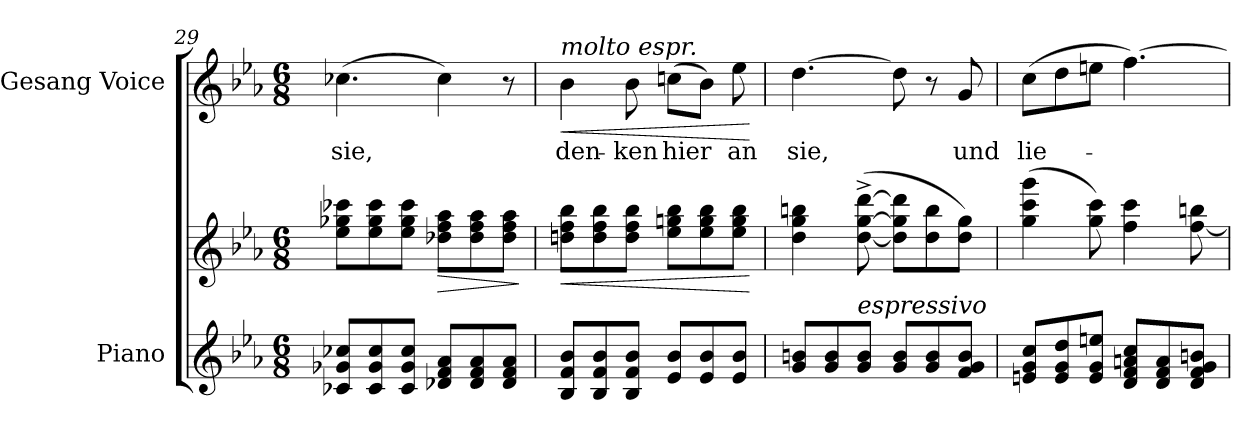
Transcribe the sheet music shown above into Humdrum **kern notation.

**kern	**kern	**dynam	**kern	**text	**dynam
*part2	*part2	*part2	*part1	*part1	*part1
*staff3	*staff2	*staff2/3	*staff1	*staff1	*staff1
*I"Piano	*	*	*I"Gesang Voice	*	*
*I'Pno	*	*	*	*	*
!!LO:LB:g=z
*clefG2	*clefG2	*	*clefG2	*	*
*k[b-e-a-]	*k[b-e-a-]	*	*k[b-e-a-]	*	*
*M6/8	*M6/8	*	*M6/8	*	*
=29	=29	=29	=29	=29	=29
!	!	!	!	!LO:LY:b	!
8c-X/ 8g-X/ 8cc-X/L	8ee-\ 8gg-X\ 8ccc-X\L	.	(>4.cc-X\	sie,	.
8c-/ 8g-/ 8cc-/	8ee-\ 8gg-\ 8ccc-\	.	.	.	.
8c-/ 8g-/ 8cc-/J	8ee-\ 8gg-\ 8ccc-\J	.	.	.	.
!	!	!LO:HP:b	!	!	!
8d-X/ 8f/ 8a-/L	8dd-X\ 8ff\ 8aa-\L	>	4cc-\)	.	.
8d-/ 8f/ 8a-/	8dd-\ 8ff\ 8aa-\	.	.	.	.
8d-/ 8f/ 8a-/J	8dd-\ 8ff\ 8aa-\J	.	8r	.	.
.	.	]	.	.	.
=30	=30	=30	=30	=30	=30
!	!	!	!LO:TX:a:i:t=molto espr.	!	!
!	!	!LO:HP:b	!	!LO:LY:b	!LO:HP:b
8B-/ 8f/ 8b-/L	8ddn\ 8ff\ 8bb-\L	<	4b-\	den-	<
8B-/ 8f/ 8b-/	8dd\ 8ff\ 8bb-\	.	.	.	.
!	!	!	!	!LO:LY:b	!
8B-/ 8f/ 8b-/J	8dd\ 8ff\ 8bb-\J	.	8b-\	-ken	.
!	!	!	!	!LO:LY:b	!
8e-/ 8b-/L	8ee-\ 8ggn\ 8bb-\L	.	(>8ccn\L	hier	.
8e-/ 8b-/	8ee-\ 8gg\ 8bb-\	.	8b-\J)	.	.
!	!	!	!	!LO:LY:b	!
8e-/ 8b-/J	8ee-\ 8gg\ 8bb-\J	.	8ee-\	an	.
.	.	[	.	.	[
=31	=31	=31	=31	=31	=31
!	!	!	!	!LO:LY:b	!
8g/ 8bn/L	4dd\ 4gg\ 4bbn\	.	[4.dd\	sie,	.
8g/ 8b/	.	.	.	.	.
!LO:TX:a:i:t=espressivo	!	!	!	!	!
8g/ 8b/J	(>[8dd\^ [8gg\^ [8ddd\^	.	.	.	.
8g/ 8b/L	8dd\] 8gg\] 8ddd\]L	.	8dd\]	.	.
8g/ 8b/	8dd\ 8bb\	.	8r	.	.
!	!	!	!	!LO:LY:b	!
8f/ 8g/ 8b/J	8dd\ 8gg\J)	.	8g/	und	.
=32	=32	=32	=32	=32	=32
!	!	!	!	!LO:LY:b	!
8en/ 8g/ 8cc/L	(>4gg\ 4ccc\ 4ggg\	.	(>8cc\L	lie-	.
8e/ 8g/ 8dd/	.	.	8dd\	.	.
8e/ 8g/ 8een/J	8gg\ 8ccc\)	.	8een\J	.	.
8d/ 8f/ 8an/ 8cc/L	4ff\ 4ccc\	.	[4.ff\)	.	.
8d/ 8f/ 8a/	.	.	.	.	.
8d/ 8f/ 8g/ 8bn/J	[8ff\ 8bbn\	.	.	.	.
=	=	=	=	=	=
*-	*-	*-	*-	*-	*-
